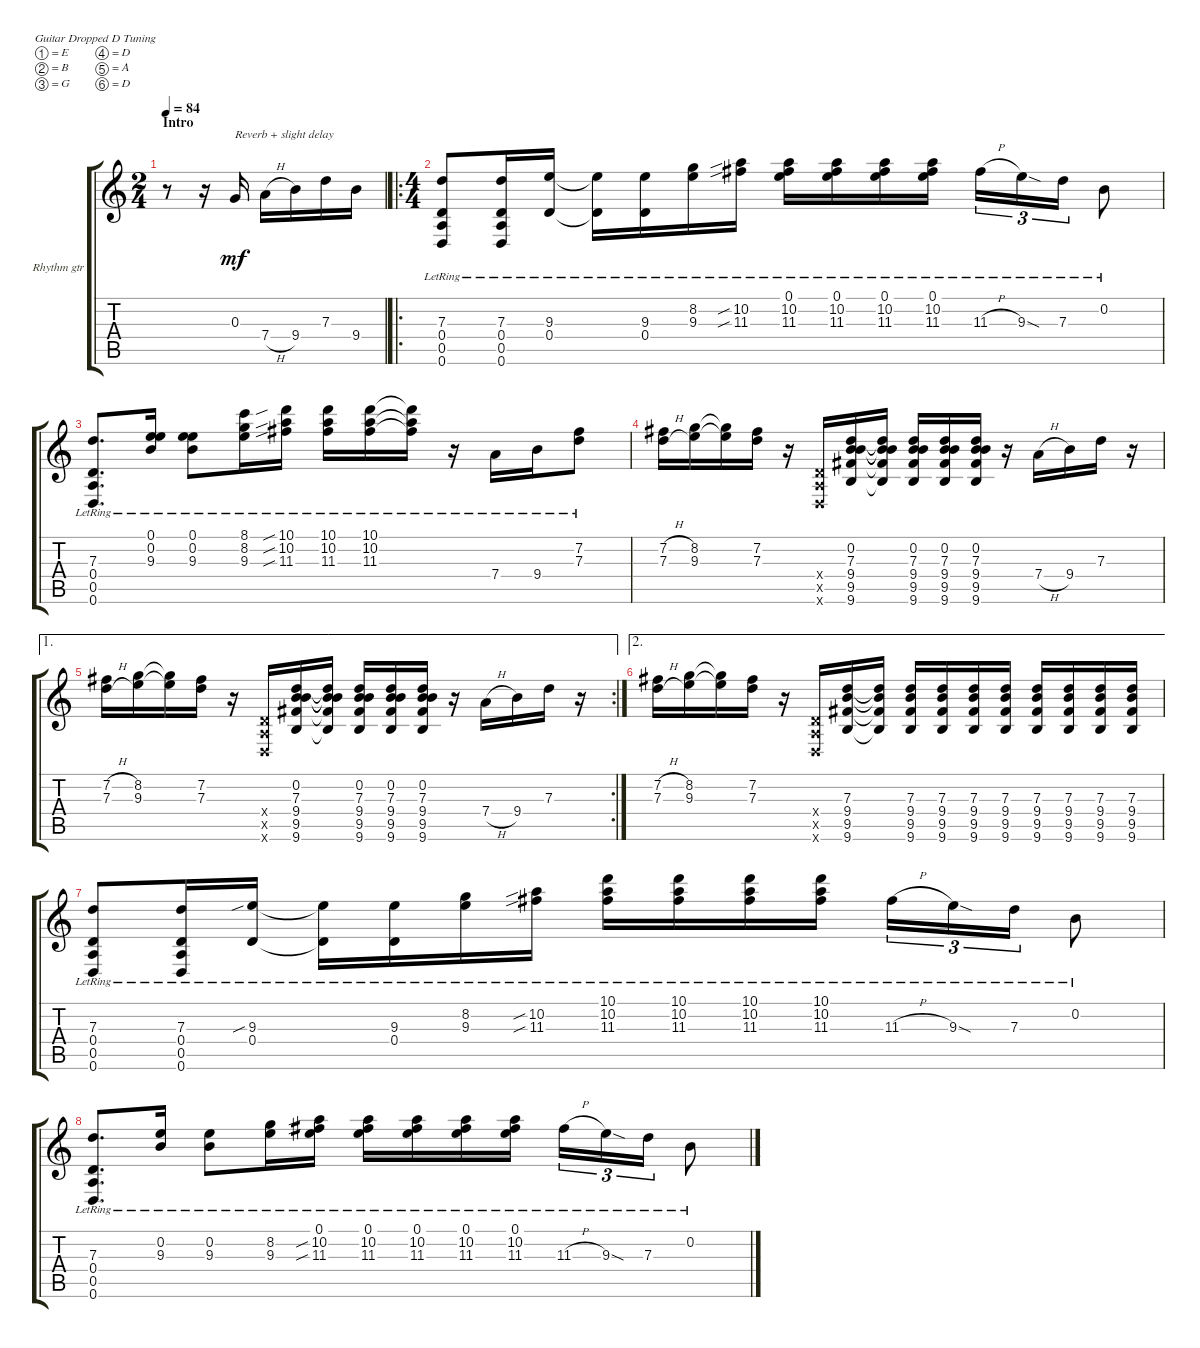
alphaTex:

\bracketExtendMode groupsimilarinstruments
\firstSystemTrackNameOrientation horizontal
\otherSystemsTrackNameOrientation horizontal
\track ("Rhythm gtr. (clean) - Gary Lucas" "Rhythm gtr") {instrument electricguitarclean}
\staff {score tabs}
\tuning (E4 B3 G3 D3 A2 D2)
\ts (2 4)
\section ("" "Intro")
\tempo 84
\clef g2
\ks c
r.8{dy mf instrument electricguitarclean} r.16 0.3.16{txt "Reverb + slight delay"} 7.4{h}.16 9.4.16 7.3.16 9.4.16 |
\ro
\ts (4 4)
(7.3{lr} 0.4{lr} 0.5{lr} 0.6{lr}).8 (7.3{lr} 0.4{lr} 0.5{lr} 0.6{lr}).16 (9.3{lr} 0.4{lr}).16 (9.3{lr t} 0.4{lr t}).16 (9.3{lr} 0.4{lr}).16 (8.2{lr} 9.3{lr}).16 (10.2{sib lr} 11.3{sib lr}).16 (10.2{lr} 11.3{lr} 0.1{lr}).16 (10.2{lr} 11.3{lr} 0.1{lr}).16 (10.2{lr} 11.3{lr} 0.1{lr}).16 (10.2{lr} 11.3{lr} 0.1{lr}).16 11.3{h lr}.16{tu (3 2)} 9.3{sod lr}.16{tu (3 2)} 7.3{lr}.16{tu (3 2)} 0.2{lr}.8 |
(7.3{lr} 0.4{lr} 0.5{lr} 0.6{lr}).8{d} (0.1{lr} 9.3{lr} 0.2{lr}).16 (0.1{lr} 9.3{lr} 0.2{lr}).8 (8.1{lr} 8.2{lr} 9.3{lr}).16 (10.1{sib lr} 10.2{sib lr} 11.3{sib lr}).16 (10.1{lr} 10.2{lr} 11.3{lr}).16 (10.1{lr} 10.2{lr} 11.3{lr}).16 (10.1{lr t} 10.2{lr t} 11.3{lr t}).16 r.16 7.4{lr}.16 9.4{lr}.16 (7.2{lr} 7.3{lr}).8 |
(7.2{h} 7.3{h}).16 (8.2 9.3).16 (8.2{t} 9.3{t}).16 (7.2 7.3).16 r.16 (0.4{x} 0.5{x} 0.6{x}).16 (7.3 0.2 9.4 9.5 9.6).16 (7.3{t} 0.2{t} 9.4{t} 9.5{t} 9.6{t}).16 (7.3 0.2 9.4 9.5 9.6).16 (7.3 0.2 9.4 9.5 9.6).16 (7.3 0.2 9.4 9.5 9.6).16 r.16 7.4{h}.16 9.4.16 7.3.16 r.16 |
\ae 1
\rc 2
(7.2{h} 7.3{h}).16 (8.2 9.3).16 (8.2{t} 9.3{t}).16 (7.2 7.3).16 r.16 (0.4{x} 0.5{x} 0.6{x}).16 (7.3 0.2 9.4 9.5 9.6).16 (7.3{t} 0.2{t} 9.4{t} 9.5{t} 9.6{t}).16 (7.3 0.2 9.4 9.5 9.6).16 (7.3 0.2 9.4 9.5 9.6).16 (7.3 0.2 9.4 9.5 9.6).16 r.16 7.4{h}.16 9.4.16 7.3.16 r.16 |
\ae 2
(7.2{h} 7.3{h}).16 (8.2 9.3).16 (8.2{t} 9.3{t}).16 (7.2 7.3).16 r.16 (0.4{x} 0.5{x} 0.6{x}).16 (7.3 9.4 9.5 9.6).16 (7.3{t} 9.4{t} 9.5{t} 9.6{t}).16 (7.3 9.4 9.5 9.6).16 (7.3 9.4 9.5 9.6).16 (7.3 9.4 9.5 9.6).16 (7.3 9.4 9.5 9.6).16 (7.3 9.4 9.5 9.6).16 (7.3 9.4 9.5 9.6).16 (7.3 9.4 9.5 9.6).16 (7.3 9.4 9.5 9.6).16 |
(7.3{lr} 0.4{lr} 0.5{lr} 0.6{lr}).8 (7.3{lr} 0.4{lr} 0.5{lr} 0.6{lr}).16 (9.3{sib lr} 0.4{lr}).16 (9.3{lr t} 0.4{lr t}).16 (9.3{lr} 0.4{lr}).16 (8.2{lr} 9.3{lr}).16 (10.2{sib lr} 11.3{sib lr}).16 (10.2{lr} 11.3{lr} 10.1{lr}).16 (10.2{lr} 11.3{lr} 10.1{lr}).16 (10.2{lr} 11.3{lr} 10.1{lr}).16 (10.2{lr} 11.3{lr} 10.1{lr}).16 11.3{h lr}.16{tu (3 2)} 9.3{sod lr}.16{tu (3 2)} 7.3{lr}.16{tu (3 2)} 0.2{lr}.8 |
(7.3{lr} 0.4{lr} 0.5{lr} 0.6{lr}).8{d} (9.3{lr} 0.2{lr}).16 (9.3{lr} 0.2{lr}).8 (8.2{lr} 9.3{lr}).16 (0.1{lr} 10.2{sib lr} 11.3{sib lr}).16 (0.1{lr} 10.2{lr} 11.3{lr}).16 (0.1{lr} 10.2{lr} 11.3{lr}).16 (0.1{lr} 10.2{lr} 11.3{lr}).16 (0.1{lr} 10.2{lr} 11.3{lr}).16 11.3{h lr}.16{tu (3 2)} 9.3{sod lr}.16{tu (3 2)} 7.3{lr}.16{tu (3 2)} 0.2{lr}.8
